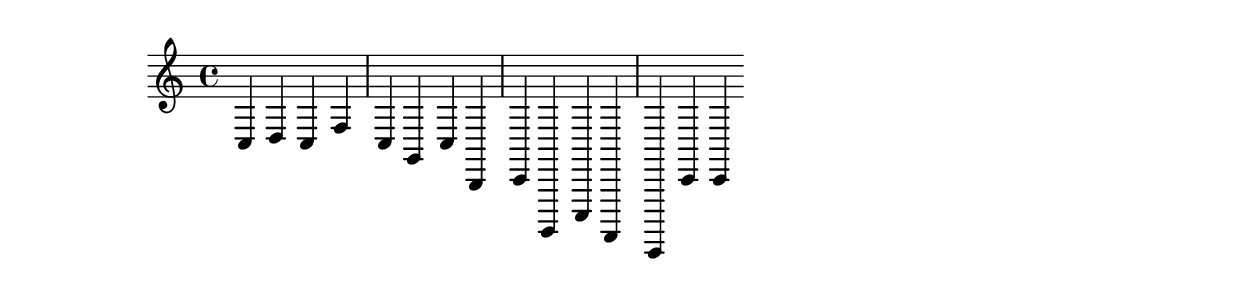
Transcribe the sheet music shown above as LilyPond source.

\version "1.0.19";

\score{
	\notes \relative c {
	      c d c f c g c b, c g, c f, c c'' c
% run with find-quarts should suggest:
%	      c d c f c g' c, b c g c f, c' c'' c,,
	}
}

